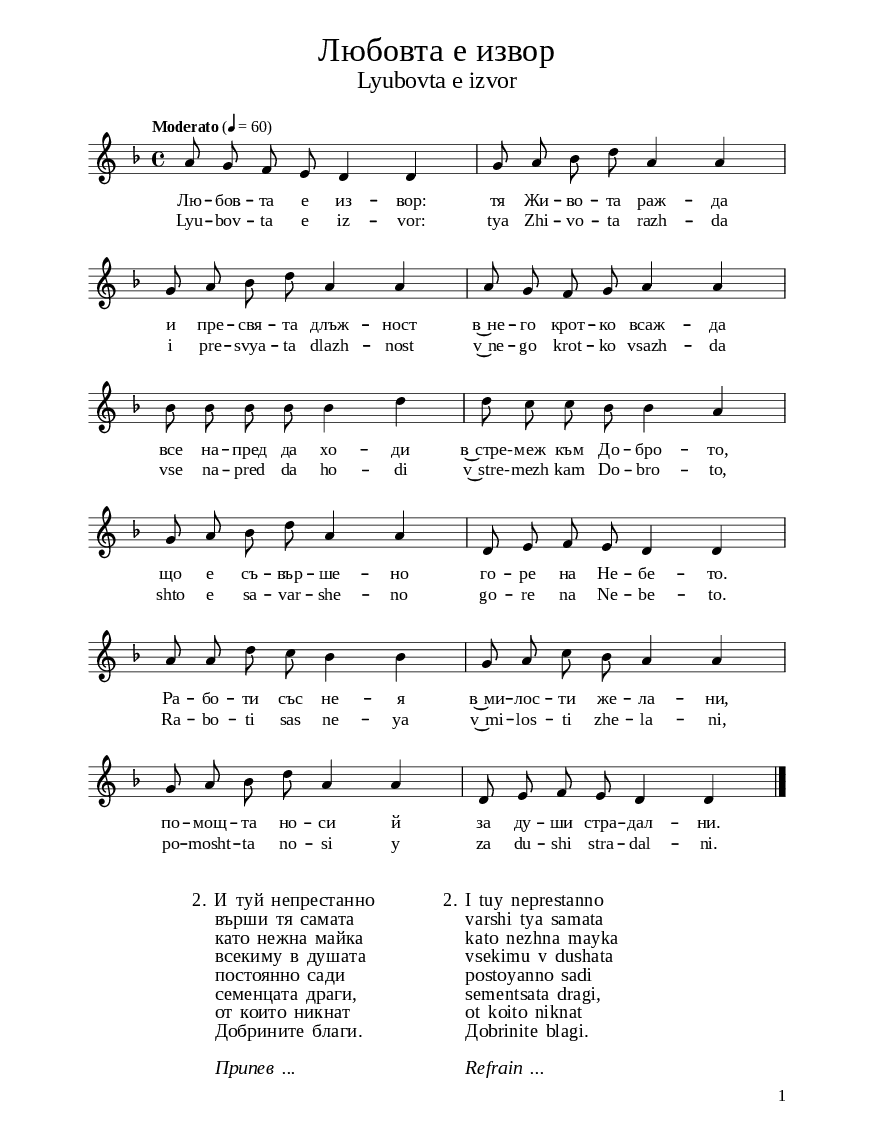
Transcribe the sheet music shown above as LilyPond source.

\version "2.24.0"

% include paper part and global functions
\include "include/globals.ily"

\bookpart {
  \include "include/bookpart-paper.ily"
  \score {
    \include "include/score-layout.ily"

    \new Voice \absolute {
      \clef treble
      \key d \minor
      \time 4/4
      \tempoFunc "Moderato" 4 "60"
      \autoBeamOff
      a'8 g'8 f'8 e'8 d'4 d'4|g'8 a'8 bes'8 d''8 a'4 a'4 | \break
      g'8 a'8 bes'8 d''8 a'4 a'4 | a'8 g'8 f'8 g'8 a'4 a'4| \break
      bes'8 bes'8 bes'8 bes'8 bes'4 d''4 | d''8 c''8 c''8 bes'8 bes'4 a'4 | \break
      g'8 a'8 bes'8 d''8 a'4 a'4 | d'8 e'8 f'8 e'8 d'4 d'4 | \break
      a'8 a'8 d''8 c''8 bes'4 bes'4 | g'8 a'8 c''8 bes'8 a'4 a'4| \break
      g'8 a'8 bes'8 d''8 a'4 a'4 | d'8 e'8 f'8 e'8 d'4 d'4 | \bar "|." \break
    }

    \addlyrics {
      Лю -- бов -- та е из -- вор: тя Жи -- во -- та раж -- да
      и пре -- свя -- та длъж -- ност в~не -- го крот -- ко всаж -- да
      все на -- пред да хо -- ди "в~стре-" -- меж към До -- бро -- то,
      що е съ -- вър -- ше -- но го -- ре на Не -- бе -- то.
      Ра -- бо -- ти със не -- я в~ми -- лос -- ти же -- ла -- ни,
      по -- мощ -- та но -- си й за ду -- ши стра -- дал -- ни.
    }

    \addlyrics {
      Lyu -- bov -- ta e iz -- vor: tya Zhi -- vo -- ta razh -- da
      i pre -- svya -- ta dlazh -- nost v~ne -- go krot -- ko vsazh -- da
      vse na -- pred da ho -- di "v~stre-" -- mezh kam Do -- bro -- to,
      shto e sa -- var -- she -- no go -- re na Ne -- be -- to.
      Ra -- bo -- ti sas ne -- ya v~mi -- los -- ti zhe -- la -- ni,
      po -- mosht -- ta no -- si y za du -- shi stra -- dal -- ni.
    }

    \header {
      title = \titleFunc "Любовта е извор" "Lyubovta e izvor"
    }

    \midi{}

  } % score

  \markup \fontsize #+1.7 {
    \hspace #10
    \override #'(baseline-skip . 1.8)
    \column {

      \line { 2. И туй непрестанно  }
      \line {   "   " върши тя самата }
      \line {   "   " като нежна майка }
      \line {   "   " всекиму в душата  }
      \line {   "   " постоянно сади}
      \line {   "   " семенцата драги,}
      \line {   "   " от които никнат}
      \line {   "   " Добрините благи.}
      \line { " " }
      \line { "   " \italic {Припев ...} }
      
    
    
     
    }

    \hspace #6
    \override #'(baseline-skip . 1.8)
    \column {
      
      \line { 2. I tuy neprestanno  }
      \line {   "   " varshi tya samata }
      \line {   "   " kato nezhna mayka }
      \line {   "   " vsekimu v dushata  }
      \line {   "   " postoyanno sadi}
      \line {   "   " sementsata dragi,}
      \line {   "   " ot koito niknat}
      \line {   "   " Дobrinite blagi.}
      \line { " " }
      \line { "   " \italic {Refrain ...} }

     
    

    } %column
  } % markup
  
 \pageBreak
  \markup \fontsize #+1.7 {
    \hspace #10
    \override #'(baseline-skip . 1.8)
    \column {
      \line { 3. Таз велика тайна }
      \line {   "   " кой добре разбира, }
      \line {   "   " свойта душа мила }
      \line {   "   " сутрина разкрива. }
      \line {   "   " както кринът бели}
      \line {   "   "на роса небесна}
      \line {   "   "и на слънчевата}
      \line {   "   "светлина чудесна.}
      \line { " " }
      \line { "   " \italic {Припев ...} }
      \line { " " }
      \line { 4. Слънцето, което }
      \line {   "   " оживотворява, }
      \line {   "   " овреме човека}
      \line {   "   " топло озарява, }
      \line {   "   "буди и възраства}
      \line {   "   "в него семенцата}
      \line {   "   "и му пълни тайно}
      \line {   "   "с Добрини душата.}
      \line { " " }
      \line { "   " \italic {Припев ...} }
      \line { " " }
      \line { 5. Плодове тъй сладки, }
      \line {   "   " в Любовта узрели, }
      \line {   "   "най-блажен ще бъде}
      \line {   "   "тоз, който ви вкуси.}
      \line {   "   "В жилища небесни}
      \line {   "   "вечно ще живее,}
      \line {   "   "пред престола Божи}
      \line {   "   "песни ще да пее.}
    }

    \hspace #6
    \override #'(baseline-skip . 1.8)
    \column {

      \line { 3. Taz velika tayna }
      \line {   "   " koy dobre razbira, }
      \line {   "   " svoyta dusha mila }
      \line {   "   " sutrina razkriva. }
      \line {   "   " kakto krinat beli}
      \line {   "   "na rosa nebesna}
      \line {   "   "i na slanchevata}
      \line {   "   "svetlina chudesna.}
      \line { " " }
      \line { "   " \italic {Refrain ...} }
      \line { " " }
      \line { 4. Slantseto, koeto }
      \line {   "   " ozhivotvoryava, }
      \line {   "   " ovreme choveka}
      \line {   "   " toplo ozaryava, }
      \line {   "   "budi i vazrastva}
      \line {   "   "v nego sementsata}
      \line {   "   "i mu palni tayno}
      \line {   "   "s Dobrini dushata.}
      \line { " " }
      \line { "   " \italic {Refrain ...} }
      \line { " " }
      \line { 5. Plodove tay sladki, }
      \line {   "   " v Lyubovta uzreli, }
      \line {   "   "nay-blazhen shte bade}
      \line {   "   "toz, koyto vi vkusi.}
      \line {   "   "V zhilishta nebesni}
      \line {   "   "vechno shte zhivee,}
      \line {   "   "pred prestola Bozhi}
      \line {   "   "pesni shte da pee.}
    } %column
  } % markup

\markup \empty-two

  % include foreign translation(s) of the song
  \version "2.18.2"

\markup \fill-line { \fontsize #6 "Die Liebe ist eine Quelle" }
\markup \fontsize #+2.0 {
    \hspace #14
    \vspace #0.5
    \override #'(baseline-skip . 1.8)
    
         \column {
    
       \line { " " }
  
 \line {   1. Die Liebe ist eine Quelle, }

  \line {   "   "sie gebiert das Leben}

  \line {   "   "und sät sanft in ihm eine allheilige Pflicht:}

  \line {   "   "auf dass wir immer vorwärts schreiten, }

  \line {   "   "im Streben nach dem Guten,}

  \line {   "   "das oben im Himmel }

  \line {   "   "vollkommen ist. }


\line { " " }
       \line { "   " \italic { Refrain:}  }
       

  \line {   "   "Arbeite mit ihr, }

  \line {   "   "in der gewünschten Barmherzigkeit,}

  \line {   "   "und bringe ihre Hilfe}
 
  \line {   "   "für die leidenden Seelen.}

\line { " " }

  \line {   2. Dies vollbringt sie selbst unaufhörlich}

  \line {   "   "wie eine zärtliche Mutter}

  \line {   "   "in jedermanns Seele --}

  \line {   "   "sie sät immerdar}

  \line {   "   "die lieben Samenkörner,}

  \line {   "   "aus denen die gütigen Wohltaten sprießen.}

\line { " " }
       \line { "   " \italic { Refrain ...}  }
       
       
\line { " " }
      

  \line {   3. Dieses große Geheimnis}

  \line {   "   "wer es gut versteht,}

  \line {   "   "öffnet morgens}

  \line {   "   "seine liebe Seele,}

  \line {   "   "wie die weiße Lilie}

  \line {   "   "vom himmlischen Tau}

  \line {   "   "und von dem wunderbaren Sonnenlicht.}

\line { " " }
       \line { "   " \italic { Refrain ...}  }
       
\line { " " }
      

  \line {   4. Die Sonne, die rechtzeitig den Menschen belebt,}

  \line {   "   "scheint warm, erweckt und lässt}

  \line {   "   "in ihm die Samenkörner gedeihen}

  \line {   "   "und füllt geheimnisvoll seine}

  \line {   "   "Seele mit Tugenden.}

\line { " " }
       \line { "   " \italic { Refrain ...}  }
       
\line { " " }
       


  \line {   5. Diese so süßen Früchte,}

  \line {   "   "in der Liebe gereift,}

  \line {   "   "am seligsten wird der sein,}

  \line {   "   "der sie kostet.}

  \line {   "   "In himmlischen Wohnstätten}

  \line {   "   "wird er ewig leben,}

  \line {   "   "vor dem Thron Gottes}

  \line {   "   "wird er Lieder singen. }

\line { " " }
       \line { "   " \italic { Refrain ...}  }

      
                
    }
}
       

  


} % bookpart
